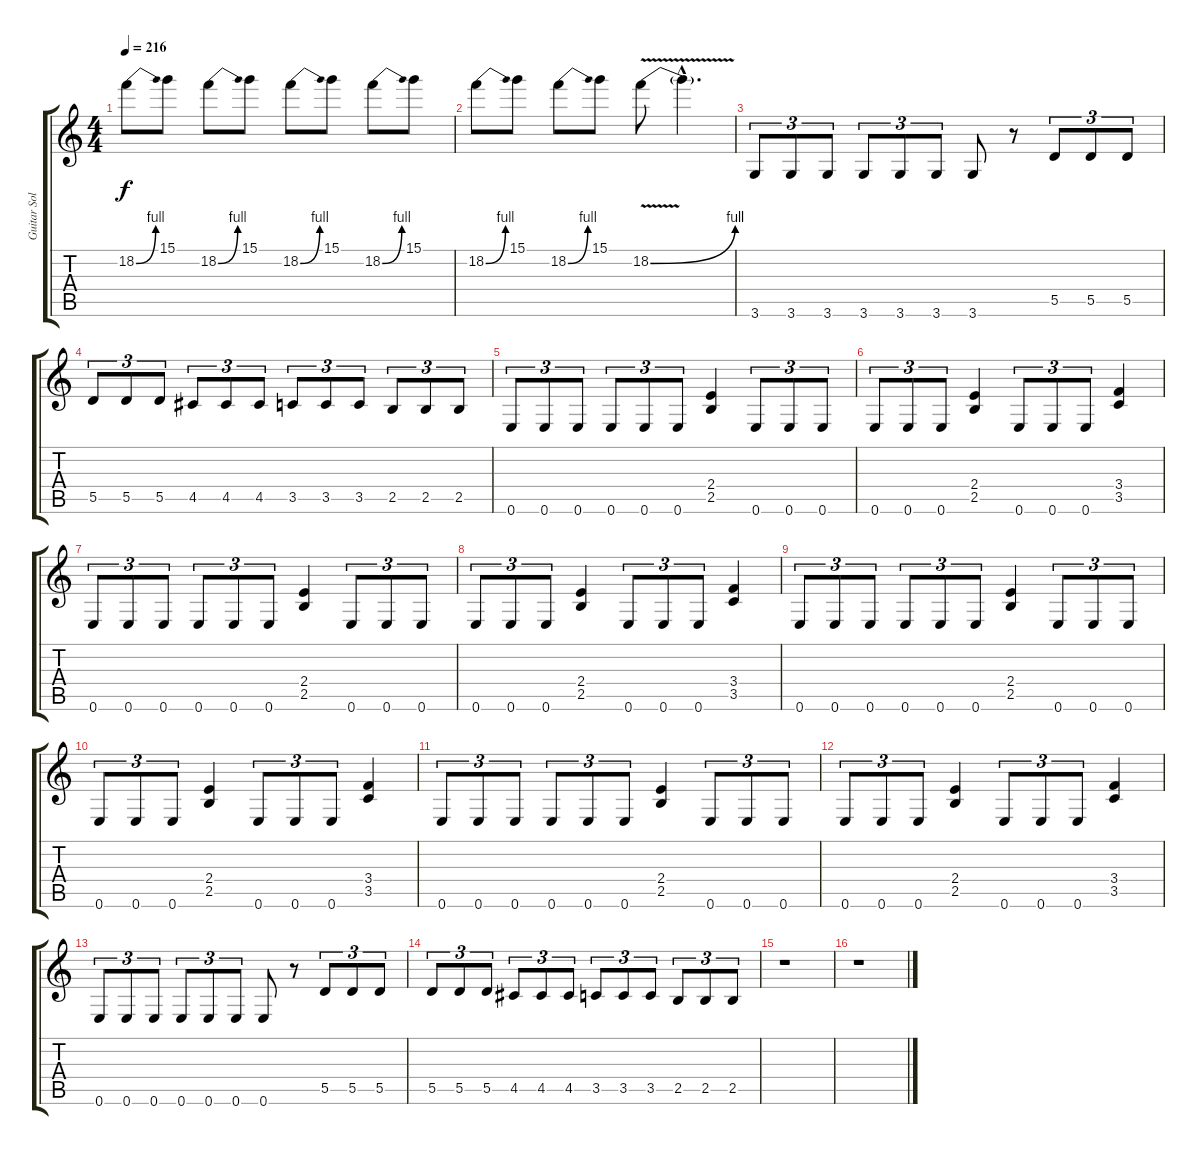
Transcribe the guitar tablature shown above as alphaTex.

\track ("Guitar Solo" "Guitar Sol") {instrument overdrivenguitar}
\staff {score tabs}
\tuning (E4 B3 G3 D3 A2 E2) {hide}
\ts (4 4)
\tempo 216
\clef g2
\ks c
18.2{be (bend 0 0 60 4)}.8{dy f} 15.1.8 18.2{be (bend 0 0 60 4)}.8 15.1.8 18.2{be (bend 0 0 60 4)}.8 15.1.8 18.2{be (bend 0 0 60 4)}.8 15.1.8 |
18.2{be (bend 0 0 60 4)}.8 15.1.8 18.2{be (bend 0 0 60 4)}.8 15.1.8 18.2{be (bend 0 0 60 4) v}.8 18.2{hac t}.4{d} |
3.6.8{tu (3 2)} 3.6.8{tu (3 2)} 3.6.8{tu (3 2)} 3.6.8{tu (3 2)} 3.6.8{tu (3 2)} 3.6.8{tu (3 2)} 3.6.8 r.8 5.5.8{tu (3 2)} 5.5.8{tu (3 2)} 5.5.8{tu (3 2)} |
5.5.8{tu (3 2)} 5.5.8{tu (3 2)} 5.5.8{tu (3 2)} 4.5.8{tu (3 2)} 4.5.8{tu (3 2)} 4.5.8{tu (3 2)} 3.5.8{tu (3 2)} 3.5.8{tu (3 2)} 3.5.8{tu (3 2)} 2.5.8{tu (3 2)} 2.5.8{tu (3 2)} 2.5.8{tu (3 2)} |
0.6.8{tu (3 2)} 0.6.8{tu (3 2)} 0.6.8{tu (3 2)} 0.6.8{tu (3 2)} 0.6.8{tu (3 2)} 0.6.8{tu (3 2)} (2.4 2.5).4 0.6.8{tu (3 2)} 0.6.8{tu (3 2)} 0.6.8{tu (3 2)} |
0.6.8{tu (3 2)} 0.6.8{tu (3 2)} 0.6.8{tu (3 2)} (2.4 2.5).4 0.6.8{tu (3 2)} 0.6.8{tu (3 2)} 0.6.8{tu (3 2)} (3.4 3.5).4 |
0.6.8{tu (3 2)} 0.6.8{tu (3 2)} 0.6.8{tu (3 2)} 0.6.8{tu (3 2)} 0.6.8{tu (3 2)} 0.6.8{tu (3 2)} (2.4 2.5).4 0.6.8{tu (3 2)} 0.6.8{tu (3 2)} 0.6.8{tu (3 2)} |
0.6.8{tu (3 2)} 0.6.8{tu (3 2)} 0.6.8{tu (3 2)} (2.4 2.5).4 0.6.8{tu (3 2)} 0.6.8{tu (3 2)} 0.6.8{tu (3 2)} (3.4 3.5).4 |
0.6.8{tu (3 2)} 0.6.8{tu (3 2)} 0.6.8{tu (3 2)} 0.6.8{tu (3 2)} 0.6.8{tu (3 2)} 0.6.8{tu (3 2)} (2.4 2.5).4 0.6.8{tu (3 2)} 0.6.8{tu (3 2)} 0.6.8{tu (3 2)} |
0.6.8{tu (3 2)} 0.6.8{tu (3 2)} 0.6.8{tu (3 2)} (2.4 2.5).4 0.6.8{tu (3 2)} 0.6.8{tu (3 2)} 0.6.8{tu (3 2)} (3.4 3.5).4 |
0.6.8{tu (3 2)} 0.6.8{tu (3 2)} 0.6.8{tu (3 2)} 0.6.8{tu (3 2)} 0.6.8{tu (3 2)} 0.6.8{tu (3 2)} (2.4 2.5).4 0.6.8{tu (3 2)} 0.6.8{tu (3 2)} 0.6.8{tu (3 2)} |
0.6.8{tu (3 2)} 0.6.8{tu (3 2)} 0.6.8{tu (3 2)} (2.4 2.5).4 0.6.8{tu (3 2)} 0.6.8{tu (3 2)} 0.6.8{tu (3 2)} (3.4 3.5).4 |
0.6.8{tu (3 2)} 0.6.8{tu (3 2)} 0.6.8{tu (3 2)} 0.6.8{tu (3 2)} 0.6.8{tu (3 2)} 0.6.8{tu (3 2)} 0.6.8 r.8 5.5.8{tu (3 2)} 5.5.8{tu (3 2)} 5.5.8{tu (3 2)} |
5.5.8{tu (3 2)} 5.5.8{tu (3 2)} 5.5.8{tu (3 2)} 4.5.8{tu (3 2)} 4.5.8{tu (3 2)} 4.5.8{tu (3 2)} 3.5.8{tu (3 2)} 3.5.8{tu (3 2)} 3.5.8{tu (3 2)} 2.5.8{tu (3 2)} 2.5.8{tu (3 2)} 2.5.8{tu (3 2)} |
r.1 |
r.1
